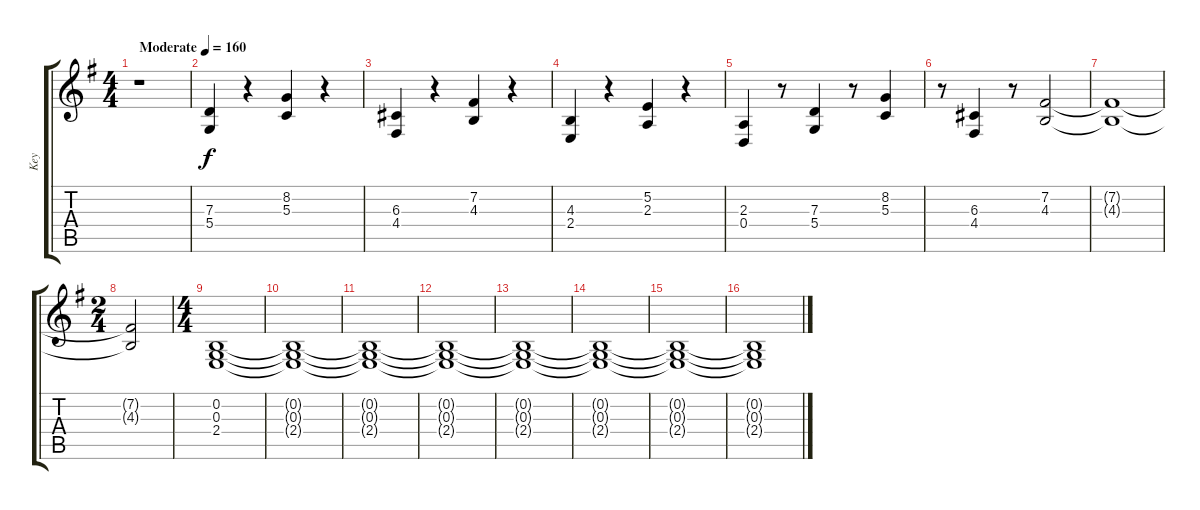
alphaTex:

\track ("Key" "Key") {instrument stringensemble1}
\staff {score tabs}
\tuning (E4 B3 G3 D3 A2 E2) {hide}
\ts (4 4)
\tempo (160 "Moderate")
\clef g2
\ks g
r.1{dy f instrument stringensemble1} |
(7.3 5.4).4 r.4 (8.2 5.3).4 r.4 |
(6.3 4.4).4 r.4 (7.2 4.3).4 r.4 |
(4.3 2.4).4 r.4 (5.2 2.3).4 r.4 |
(2.3 0.4).4 r.8 (7.3 5.4).4 r.8 (8.2 5.3).4 |
r.8 (6.3 4.4).4 r.8 (7.2 4.3).2 |
(7.2{t} 4.3{t}).1 |
\ts (2 4)
(7.2{t} 4.3{t}).2 |
\ts (4 4)
(0.2 0.3 2.4).1 |
(0.2{t} 0.3{t} 2.4{t}).1 |
(0.2{t} 0.3{t} 2.4{t}).1 |
(0.2{t} 0.3{t} 2.4{t}).1 |
(0.2{t} 0.3{t} 2.4{t}).1 |
(0.2{t} 0.3{t} 2.4{t}).1 |
(0.2{t} 0.3{t} 2.4{t}).1 |
(0.2{t} 0.3{t} 2.4{t}).1
